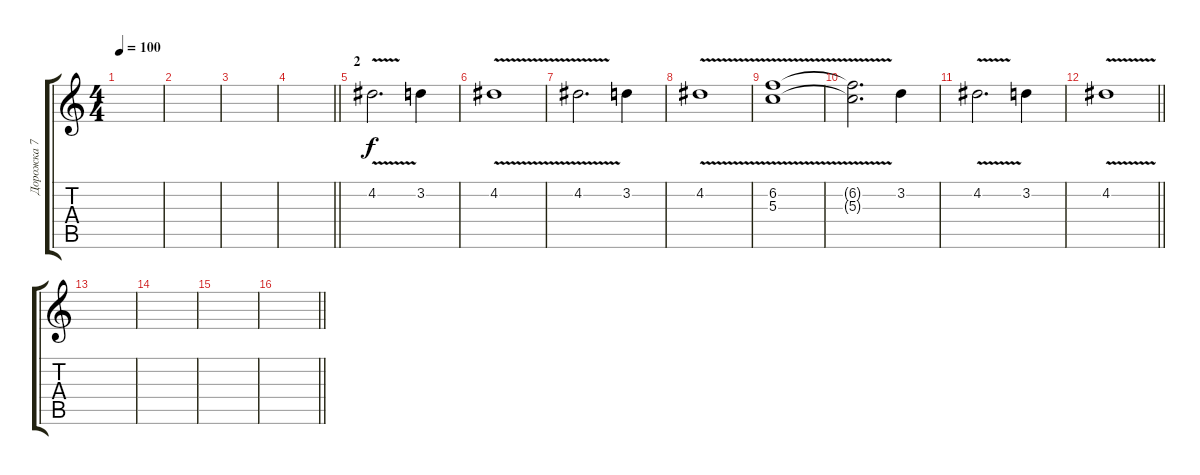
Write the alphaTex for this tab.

\track ("Дорожка 7" "Дорожка 7") {instrument electricguitarclean}
\staff {score tabs}
\tuning (E4 B3 G3 D3 A2 E2) {hide}
\ts (4 4)
\tempo 100
\clef g2
\ks c
|
|
|
\barLineRight lightlight
|
\section ("" "2")
4.2{v}.2{d} 3.2.4 |
4.2{v}.1 |
4.2{v}.2{d} 3.2.4 |
4.2{v}.1 |
(6.2{v} 5.3{v}).1 |
(6.2{t} 5.3{t}).2{d} 3.2.4 |
4.2{v}.2{d} 3.2.4 |
\barLineRight lightlight
4.2{v}.1 |
|
|
|
\barLineRight lightlight
